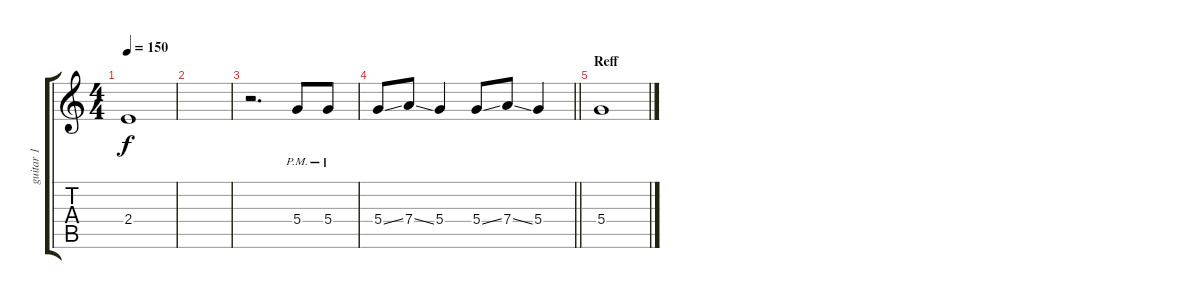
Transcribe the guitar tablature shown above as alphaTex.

\track ("guitar 1" "guitar 1") {instrument electricguitarclean}
\staff {score tabs}
\tuning (E4 B3 G3 D3 A2 E2) {hide}
\ts (4 4)
\tempo 150
\clef g2
\ks c
2.4.1{dy f} |
|
r.2{d} 5.4{pm}.8 5.4{pm}.8 |
\barLineRight lightlight
5.4{ss}.8 7.4{ss}.8 5.4.4 5.4{ss}.8 7.4{ss}.8 5.4.4 |
\section ("" "Reff")
5.4.1
